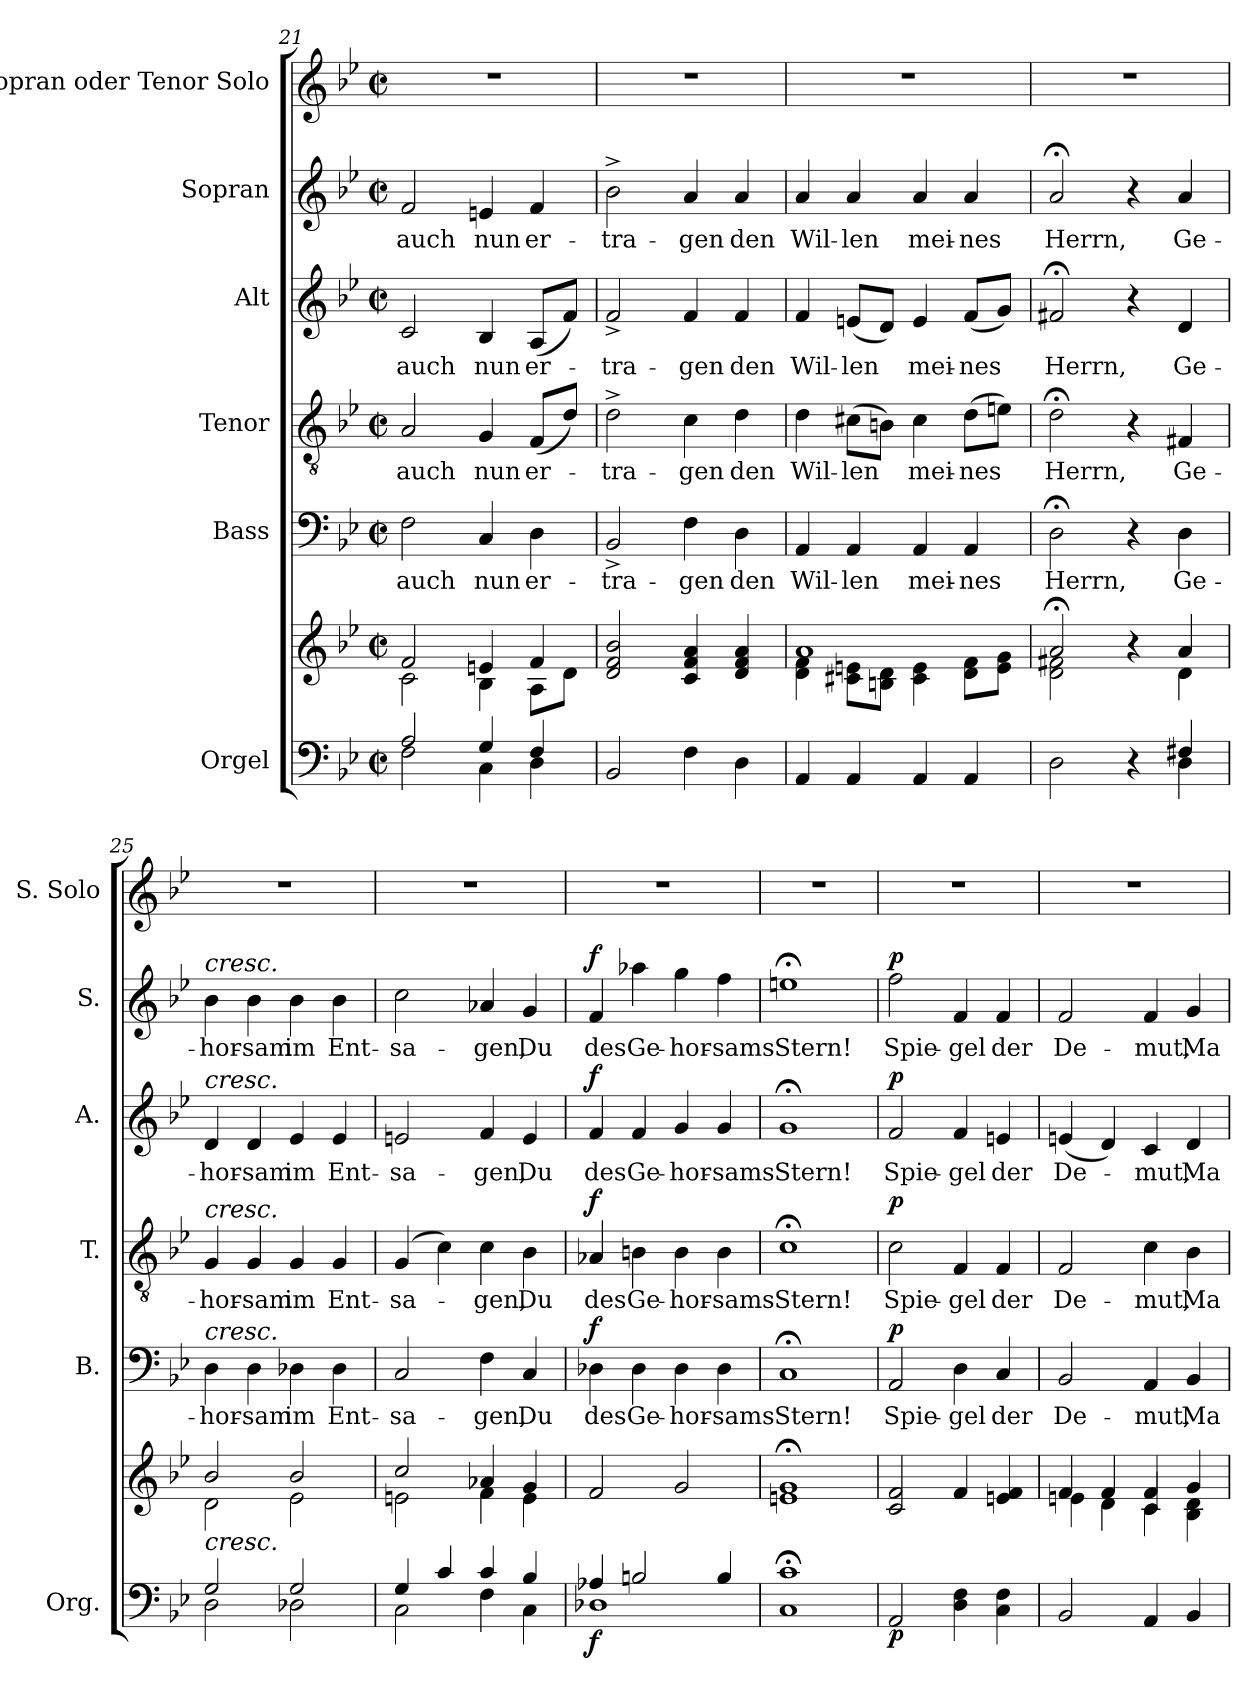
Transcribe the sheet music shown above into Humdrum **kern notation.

**kern	**kern	**dynam	**kern	**text	**dynam	**kern	**text	**dynam	**kern	**text	**dynam	**kern	**text	**dynam	**kern
*part6	*part6	*part6	*part5	*part5	*part5	*part4	*part4	*part4	*part3	*part3	*part3	*part2	*part2	*part2	*part1
*staff7	*staff6	*staff6/7	*staff5	*staff5	*staff5	*staff4	*staff4	*staff4	*staff3	*staff3	*staff3	*staff2	*staff2	*staff2	*staff1
*I"Orgel	*	*	*I"Bass	*	*	*I"Tenor	*	*	*I"Alt	*	*	*I"Sopran	*	*	*I"Sopran oder  Tenor Solo
*I'Org.	*	*	*I'B.	*	*	*I'T.	*	*	*I'A.	*	*	*I'S.	*	*	*I'S. Solo
*clefF4	*clefG2	*	*clefF4	*	*	*clefGv2	*	*	*clefG2	*	*	*clefG2	*	*	*clefG2
*	*	*	*	*	*	*ITrd7c12	*	*	*	*	*	*	*	*	*
*k[b-e-]	*k[b-e-]	*	*k[b-e-]	*	*	*k[b-e-]	*	*	*k[b-e-]	*	*	*k[b-e-]	*	*	*k[b-e-]
*B-:	*B-:	*	*B-:	*	*	*B-:	*	*	*B-:	*	*	*B-:	*	*	*B-:
*M2/2	*M2/2	*	*M2/2	*	*	*M2/2	*	*	*M2/2	*	*	*M2/2	*	*	*M2/2
*met(c|)	*met(c|)	*	*met(c|)	*	*	*met(c|)	*	*	*met(c|)	*	*	*met(c|)	*	*	*met(c|)
=21	=21	=21	=21	=21	=21	=21	=21	=21	=21	=21	=21	=21	=21	=21	=21
*^	*^	*	*	*	*	*	*	*	*	*	*	*	*	*	*
!	!	!	!	!	!	!LO:LY:b	!	!	!LO:LY:b	!	!	!LO:LY:b	!	!	!LO:LY:b	!	!
2A/	2F\	2f/	2c\	.	2F\	auch	.	2AA/	auch	.	2c/	auch	.	2f/	auch	.	1r
!	!	!	!	!	!	!LO:LY:b	!	!	!LO:LY:b	!	!	!LO:LY:b	!	!	!LO:LY:b	!	!
4G/	4C\	4en/	4B-\	.	4C/	nun	.	4GG/	nun	.	4B-/	nun	.	4en/	nun	.	.
!	!	!	!	!	!	!LO:LY:b	!	!	!LO:LY:b	!	!	!LO:LY:b	!	!	!LO:LY:b	!	!
4F/	4D\	4f/	8A\L	.	4D\	er-	.	(<8FF/L	er-	.	(<8A/L	er-	.	4f/	er-	.	.
.	.	.	8d\J	.	.	.	.	8D/J)	.	.	8f/J)	.	.	.	.	.	.
*v	*v	*	*	*	*	*	*	*	*	*	*	*	*	*	*	*	*
!!LO:PB:g=z
=22	=22	=22	=22	=22	=22	=22	=22	=22	=22	=22	=22	=22	=22	=22	=22	=22
!	!	!	!	!	!LO:LY:b	!	!	!LO:LY:b	!	!	!LO:LY:b	!	!	!LO:LY:b	!	!
*	*v	*v	*	*	*	*	*	*	*	*	*	*	*	*	*	*
2BB-/	2d/ 2f/ 2b-/	.	2BB-^/	-tra-	.	2D^\	-tra-	.	2f^/	-tra-	.	2b-^\	-tra-	.	1r
!	!	!	!	!LO:LY:b	!	!	!LO:LY:b	!	!	!LO:LY:b	!	!	!LO:LY:b	!	!
4F\	4c/ 4f/ 4a/	.	4F\	-gen	.	4C\	-gen	.	4f/	-gen	.	4a/	-gen	.	.
!	!	!	!	!LO:LY:b	!	!	!LO:LY:b	!	!	!LO:LY:b	!	!	!LO:LY:b	!	!
4D\	4d/ 4f/ 4a/	.	4D\	den	.	4D\	den	.	4f/	den	.	4a/	den	.	.
=23	=23	=23	=23	=23	=23	=23	=23	=23	=23	=23	=23	=23	=23	=23	=23
*	*^	*	*	*	*	*	*	*	*	*	*	*	*	*	*
!	!	!	!	!	!LO:LY:b	!	!	!LO:LY:b	!	!	!LO:LY:b	!	!	!LO:LY:b	!	!
4AA/	1a	4d\ 4f\	.	4AA/	Wil-	.	4D\	Wil-	.	4f/	Wil-	.	4a/	Wil-	.	1r
!	!	!	!	!	!LO:LY:b	!	!	!LO:LY:b	!	!	!LO:LY:b	!	!	!LO:LY:b	!	!
4AA/	.	8c#X\ 8en\L	.	4AA/	-len	.	(>8C#X\L	-len	.	(<8en/L	-len	.	4a/	-len	.	.
.	.	8Bn\ 8d\J	.	.	.	.	8BBn\J)	.	.	8d/J)	.	.	.	.	.	.
!	!	!	!	!	!LO:LY:b	!	!	!LO:LY:b	!	!	!LO:LY:b	!	!	!LO:LY:b	!	!
4AA/	.	4c#\ 4e\	.	4AA/	mei-	.	4C#\	mei-	.	4e/	mei-	.	4a/	mei-	.	.
!	!	!	!	!	!LO:LY:b	!	!	!LO:LY:b	!	!	!LO:LY:b	!	!	!LO:LY:b	!	!
4AA/	.	8d\ 8f\L	.	4AA/	-nes	.	(>8D\L	-nes	.	(<8f/L	-nes	.	4a/	-nes	.	.
.	.	8e\ 8g\J	.	.	.	.	8En\J)	.	.	8g/J)	.	.	.	.	.	.
=24	=24	=24	=24	=24	=24	=24	=24	=24	=24	=24	=24	=24	=24	=24	=24	=24
*^	*	*	*	*	*	*	*	*	*	*	*	*	*	*	*	*
!	!	!	!	!	!	!LO:LY:b	!	!	!LO:LY:b	!	!	!LO:LY:b	!	!	!LO:LY:b	!	!
2D\	2.ryy	2a;</	2d\ 2f#X\	.	2D;<\	Herrn,	.	2D;<\	Herrn,	.	2f#X;</	Herrn,	.	2a;</	Herrn,	.	1r
4r	.	4r	4ryy	.	4r	.	.	4r	.	.	4r	.	.	4r	.	.	.
!	!	!	!	!	!	!LO:LY:b	!	!	!LO:LY:b	!	!	!LO:LY:b	!	!	!LO:LY:b	!	!
4F#X/	4D\	4a/	4d\	.	4D\	Ge-	.	4FF#X/	Ge-	.	4d/	Ge-	.	4a/	Ge-	.	.
=25	=25	=25	=25	=25	=25	=25	=25	=25	=25	=25	=25	=25	=25	=25	=25	=25	=25
!	!	!	!	!	!	!	!	!	!	!	!	!	!	!LO:TX:a:i:t=cresc.	!	!	!
!	!	!	!	!	!	!	!	!	!	!	!LO:TX:a:i:t=cresc.	!	!	!	!	!	!
!	!	!	!	!	!	!	!	!LO:TX:a:i:t=cresc.	!	!	!	!	!	!	!	!	!
!	!	!	!	!	!LO:TX:a:i:t=cresc.	!	!	!	!	!	!	!	!	!	!	!	!
!LO:TX:a:i:t=cresc.	!	!	!	!	!	!	!	!	!	!	!	!	!	!	!	!	!
!	!	!	!	!	!	!LO:LY:b	!	!	!LO:LY:b	!	!	!LO:LY:b	!	!	!LO:LY:b	!	!
2G/	2D\	2b-/	2d\	.	4D\	-hor-	.	4GG/	-hor-	.	4d/	-hor-	.	4b-\	-hor-	.	1r
!	!	!	!	!	!	!LO:LY:b	!	!	!LO:LY:b	!	!	!LO:LY:b	!	!	!LO:LY:b	!	!
.	.	.	.	.	4D\	-sam	.	4GG/	-sam	.	4d/	-sam	.	4b-\	-sam	.	.
!	!	!	!	!	!	!LO:LY:b	!	!	!LO:LY:b	!	!	!LO:LY:b	!	!	!LO:LY:b	!	!
2G/	2D-X\	2b-/	2e-\	.	4D-X\	im	.	4GG/	im	.	4e-/	im	.	4b-\	im	.	.
!	!	!	!	!	!	!LO:LY:b	!	!	!LO:LY:b	!	!	!LO:LY:b	!	!	!LO:LY:b	!	!
.	.	.	.	.	4D-\	Ent-	.	4GG/	Ent-	.	4e-/	Ent-	.	4b-\	Ent-	.	.
=26	=26	=26	=26	=26	=26	=26	=26	=26	=26	=26	=26	=26	=26	=26	=26	=26	=26
!	!	!	!	!	!	!LO:LY:b	!	!	!LO:LY:b	!	!	!LO:LY:b	!	!	!LO:LY:b	!	!
4G/	2C\	2cc/	2en\	.	2C/	-sa-	.	(>4GG/	-sa-	.	2en/	-sa-	.	2cc\	-sa-	.	1r
4c/	.	.	.	.	.	.	.	4C\)	.	.	.	.	.	.	.	.	.
!	!	!	!	!	!	!LO:LY:b	!	!	!LO:LY:b	!	!	!LO:LY:b	!	!	!LO:LY:b	!	!
4c/	4F\	4a-X/	4f\	.	4F\	-gen,	.	4C\	-gen,	.	4f/	-gen,	.	4a-X/	-gen,	.	.
!	!	!	!	!	!	!LO:LY:b	!	!	!LO:LY:b	!	!	!LO:LY:b	!	!	!LO:LY:b	!	!
4B-/	4C\	4g/	4e\	.	4C/	Du	.	4BB-\	Du	.	4e/	Du	.	4g/	Du	.	.
!!LO:PB:g=z
=27	=27	=27	=27	=27	=27	=27	=27	=27	=27	=27	=27	=27	=27	=27	=27	=27	=27
!	!	!	!	!LO:DY:b=2	!	!LO:LY:b	!LO:DY:b	!	!LO:LY:b	!LO:DY:b	!	!LO:LY:b	!LO:DY:b	!	!LO:LY:b	!LO:DY:b	!
*	*	*v	*v	*	*	*	*	*	*	*	*	*	*	*	*	*	*
4A-X/	1D-X	2f/	f	4D-X\	des	f	4AA-X/	des	f	4f/	des	f	4f/	des	f	1r
!	!	!	!	!	!LO:LY:b	!	!	!LO:LY:b	!	!	!LO:LY:b	!	!	!LO:LY:b	!	!
2Bn/	.	.	.	4D-\	Ge-	.	4BBn\	Ge-	.	4f/	Ge-	.	4aa-X\	Ge-	.	.
!	!	!	!	!	!LO:LY:b	!	!	!LO:LY:b	!	!	!LO:LY:b	!	!	!LO:LY:b	!	!
.	.	2g/	.	4D-\	-hor-	.	4BB\	-hor-	.	4g/	-hor-	.	4gg\	-hor-	.	.
!	!	!	!	!	!LO:LY:b	!	!	!LO:LY:b	!	!	!LO:LY:b	!	!	!LO:LY:b	!	!
4B/	.	.	.	4D-\	-sams	.	4BB\	-sams	.	4g/	-sams	.	4ff\	-sams	.	.
=28	=28	=28	=28	=28	=28	=28	=28	=28	=28	=28	=28	=28	=28	=28	=28	=28
!	!	!	!	!	!LO:LY:b	!	!	!LO:LY:b	!	!	!LO:LY:b	!	!	!LO:LY:b	!	!
1c;<	1C	1en;< 1g;<	.	1C;<	Stern!	.	1C;<	Stern!	.	1g;<	Stern!	.	1een;<	Stern!	.	1r
=29	=29	=29	=29	=29	=29	=29	=29	=29	=29	=29	=29	=29	=29	=29	=29	=29
!	!	!	!LO:DY:b=2	!	!LO:LY:b	!LO:DY:b	!	!LO:LY:b	!LO:DY:b	!	!LO:LY:b	!LO:DY:b	!	!LO:LY:b	!LO:DY:b	!
*v	*v	*	*	*	*	*	*	*	*	*	*	*	*	*	*	*
2AA/	2c/ 2f/	p	2AA/	Spie-	p	2C\	Spie-	p	2f/	Spie-	p	2ff\	Spie-	p	1r
!	!	!	!	!LO:LY:b	!	!	!LO:LY:b	!	!	!LO:LY:b	!	!	!LO:LY:b	!	!
4D\ 4F\	4f/	.	4D\	-gel	.	4FF/	-gel	.	4f/	-gel	.	4f/	-gel	.	.
!	!	!	!	!LO:LY:b	!	!	!LO:LY:b	!	!	!LO:LY:b	!	!	!LO:LY:b	!	!
4C\ 4F\	4en/ 4f/	.	4C/	der	.	4FF/	der	.	4en/	der	.	4f/	der	.	.
=30	=30	=30	=30	=30	=30	=30	=30	=30	=30	=30	=30	=30	=30	=30	=30
*	*^	*	*	*	*	*	*	*	*	*	*	*	*	*	*
*	*	*^	*	*	*	*	*	*	*	*	*	*	*	*	*	*
!	!	!	!	!	!	!LO:LY:b	!	!	!LO:LY:b	!	!	!LO:LY:b	!	!	!LO:LY:b	!	!
2BB-/	4f/	4en\	2ryy	.	2BB-/	De-	.	2FF/	De-	.	(<4en/	De-	.	2f/	De-	.	1r
.	4f/	4d\	.	.	.	.	.	.	.	.	4d/)	.	.	.	.	.	.
!	!	!	!	!	!	!LO:LY:b	!	!	!LO:LY:b	!	!	!LO:LY:b	!	!	!LO:LY:b	!	!
4AA/	4f/	4c\	4c/	.	4AA/	-mut,	.	4C\	-mut,	.	4c/	-mut,	.	4f/	-mut,	.	.
!	!	!	!	!	!	!LO:LY:b	!	!	!LO:LY:b	!	!	!LO:LY:b	!	!	!LO:LY:b	!	!
4BB-/	4g/	4B-\ 4d\	4ryy	.	4BB-/	Ma-	.	4BB-\	Ma-	.	4d/	Ma-	.	4g/	Ma-	.	.
*	*v	*v	*v	*	*	*	*	*	*	*	*	*	*	*	*	*	*
=	=	=	=	=	=	=	=	=	=	=	=	=	=	=	=
*-	*-	*-	*-	*-	*-	*-	*-	*-	*-	*-	*-	*-	*-	*-	*-
